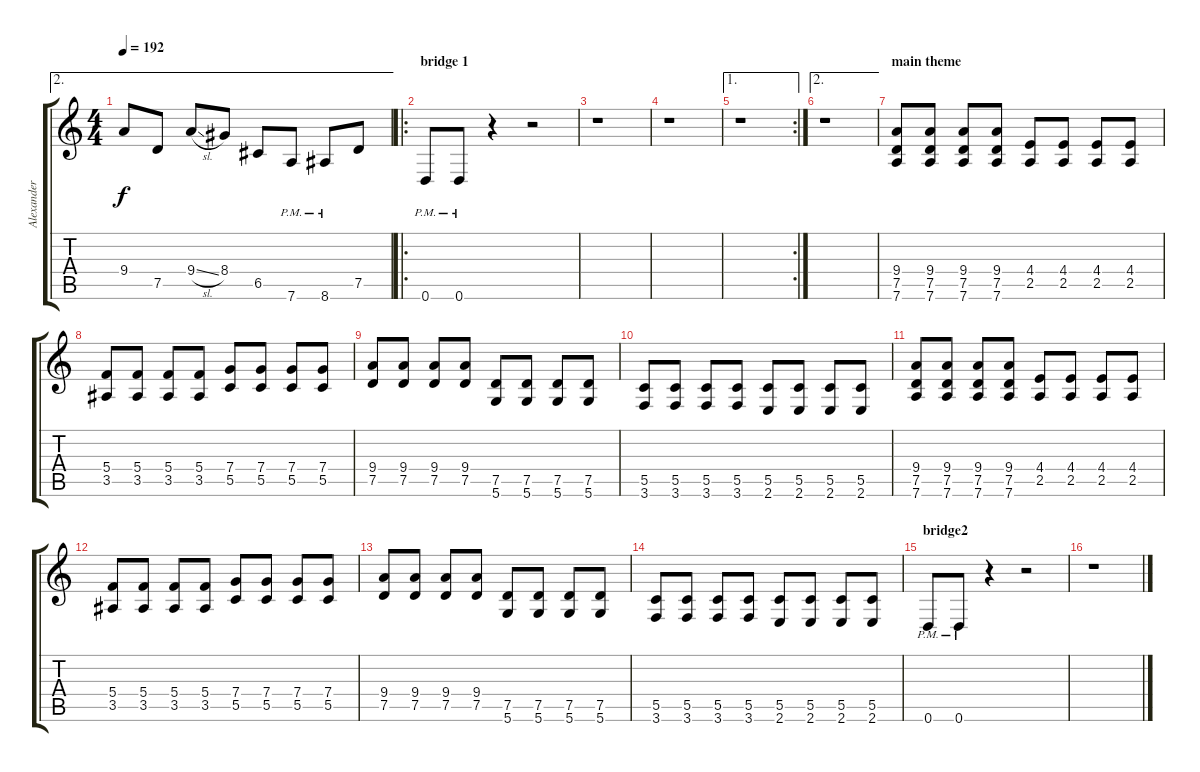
\track ("Alexander Kuoppala" "Alexander ") {instrument distortionguitar}
\staff {score tabs}
\tuning (D4 A3 F3 C3 G2 D2) {hide}
\ae 2
\ts (4 4)
\tempo 192
\clef g2
\ks c
9.4.8{dy f} 7.5.8 9.4{sl}.8 8.4.8 6.5.8 7.6{pm}.8 8.6{pm}.8 7.5.8 |
\ro
\section ("" "bridge 1")
0.6{pm}.8 0.6{pm}.8 r.4 r.2 |
r.1 |
r.1 |
\ae 1
\rc 2
r.1 |
\ae 2
r.1 |
\section ("" "main theme")
(9.4 7.5 7.6).8 (9.4 7.5 7.6).8 (9.4 7.5 7.6).8 (9.4 7.5 7.6).8 (4.4 2.5).8 (4.4 2.5).8 (4.4 2.5).8 (4.4 2.5).8 |
(5.4 3.5).8 (5.4 3.5).8 (5.4 3.5).8 (5.4 3.5).8 (7.4 5.5).8 (7.4 5.5).8 (7.4 5.5).8 (7.4 5.5).8 |
(9.4 7.5).8 (9.4 7.5).8 (9.4 7.5).8 (9.4 7.5).8 (7.5 5.6).8 (7.5 5.6).8 (7.5 5.6).8 (7.5 5.6).8 |
(5.5 3.6).8 (5.5 3.6).8 (5.5 3.6).8 (5.5 3.6).8 (5.5 2.6).8 (5.5 2.6).8 (5.5 2.6).8 (5.5 2.6).8 |
(9.4 7.5 7.6).8 (9.4 7.5 7.6).8 (9.4 7.5 7.6).8 (9.4 7.5 7.6).8 (4.4 2.5).8 (4.4 2.5).8 (4.4 2.5).8 (4.4 2.5).8 |
(5.4 3.5).8 (5.4 3.5).8 (5.4 3.5).8 (5.4 3.5).8 (7.4 5.5).8 (7.4 5.5).8 (7.4 5.5).8 (7.4 5.5).8 |
(9.4 7.5).8 (9.4 7.5).8 (9.4 7.5).8 (9.4 7.5).8 (7.5 5.6).8 (7.5 5.6).8 (7.5 5.6).8 (7.5 5.6).8 |
(5.5 3.6).8 (5.5 3.6).8 (5.5 3.6).8 (5.5 3.6).8 (5.5 2.6).8 (5.5 2.6).8 (5.5 2.6).8 (5.5 2.6).8 |
\section ("" "bridge2")
0.6{pm}.8 0.6{pm}.8 r.4 r.2 |
r.1
